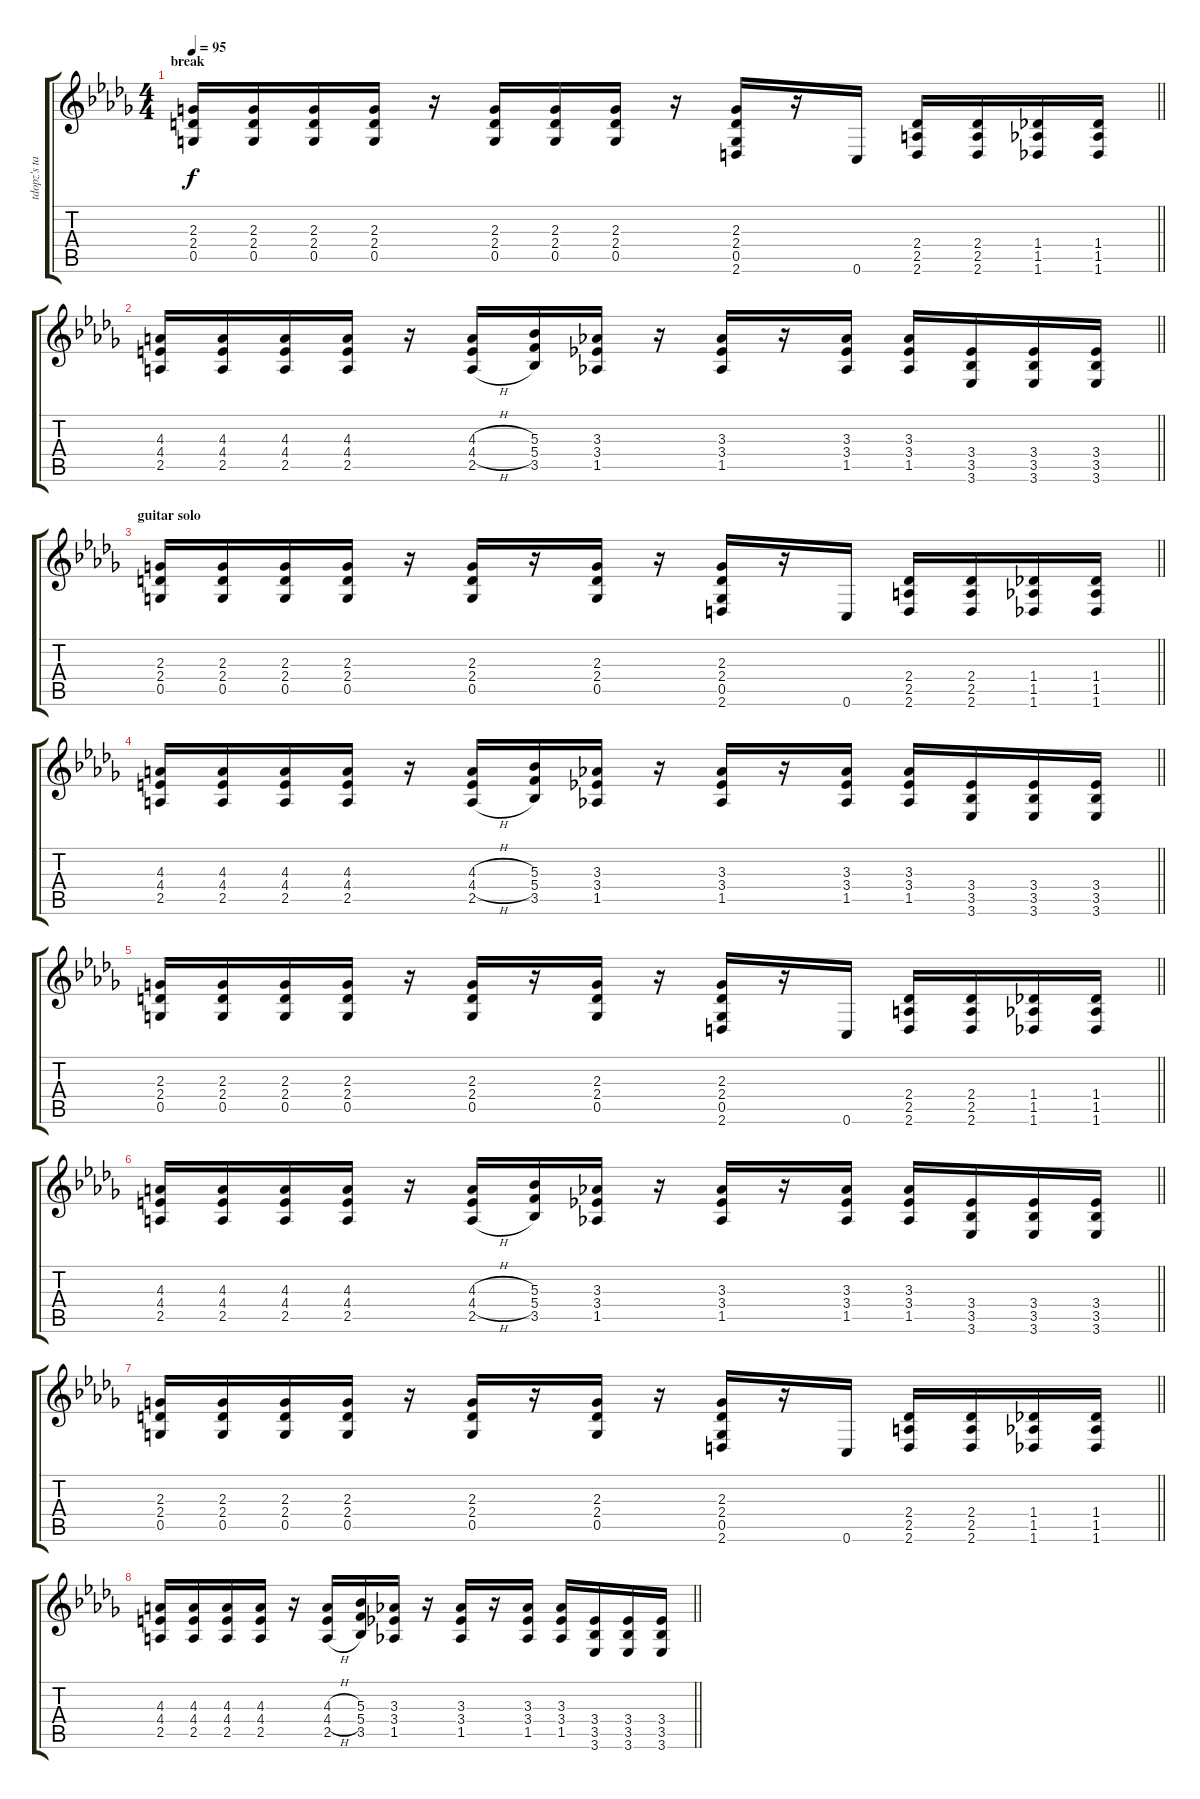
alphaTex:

\track ("tdopz's tab" "tdopz's ta") {instrument distortionguitar}
\staff {score tabs}
\tuning (D4 A3 F3 C3 G2 C2) {hide}
\ts (4 4)
\section ("" "break")
\tempo 95
\clef g2
\barLineRight lightlight
\ks db
(2.3 2.4 0.5).16{dy f volume 7} (2.3 2.4 0.5).16 (2.3 2.4 0.5).16 (2.3 2.4 0.5).16 r.16 (2.3 2.4 0.5).16 (2.3 2.4 0.5).16 (2.3 2.4 0.5).16 r.16 (2.3 2.4 0.5 2.6).16 r.16 0.6.16 (2.4 2.5 2.6).16 (2.4 2.5 2.6).16 (1.4 1.5 1.6).16 (1.4 1.5 1.6).16 |
\barLineRight lightlight
(4.3 4.4 2.5).16 (4.3 4.4 2.5).16 (4.3 4.4 2.5).16 (4.3 4.4 2.5).16 r.16 (4.3{h} 4.4{h} 2.5{h}).16 (5.3 5.4 3.5).16 (3.3 3.4 1.5).16 r.16 (3.3 3.4 1.5).16 r.16 (3.3 3.4 1.5).16 (3.3 3.4 1.5).16 (3.4 3.5 3.6).16 (3.4 3.5 3.6).16 (3.4 3.5 3.6).16 |
\section ("" "guitar solo")
\barLineRight lightlight
(2.3 2.4 0.5).16{volume 10} (2.3 2.4 0.5).16 (2.3 2.4 0.5).16 (2.3 2.4 0.5).16 r.16 (2.3 2.4 0.5).16 r.16 (2.3 2.4 0.5).16 r.16 (2.3 2.4 0.5 2.6).16 r.16 0.6.16 (2.4 2.5 2.6).16 (2.4 2.5 2.6).16 (1.4 1.5 1.6).16 (1.4 1.5 1.6).16 |
\barLineRight lightlight
(4.3 4.4 2.5).16 (4.3 4.4 2.5).16 (4.3 4.4 2.5).16 (4.3 4.4 2.5).16 r.16 (4.3{h} 4.4{h} 2.5{h}).16 (5.3 5.4 3.5).16 (3.3 3.4 1.5).16 r.16 (3.3 3.4 1.5).16 r.16 (3.3 3.4 1.5).16 (3.3 3.4 1.5).16 (3.4 3.5 3.6).16 (3.4 3.5 3.6).16 (3.4 3.5 3.6).16 |
\barLineRight lightlight
(2.3 2.4 0.5).16 (2.3 2.4 0.5).16 (2.3 2.4 0.5).16 (2.3 2.4 0.5).16 r.16 (2.3 2.4 0.5).16 r.16 (2.3 2.4 0.5).16 r.16 (2.3 2.4 0.5 2.6).16 r.16 0.6.16 (2.4 2.5 2.6).16 (2.4 2.5 2.6).16 (1.4 1.5 1.6).16 (1.4 1.5 1.6).16 |
\barLineRight lightlight
(4.3 4.4 2.5).16 (4.3 4.4 2.5).16 (4.3 4.4 2.5).16 (4.3 4.4 2.5).16 r.16 (4.3{h} 4.4{h} 2.5{h}).16 (5.3 5.4 3.5).16 (3.3 3.4 1.5).16 r.16 (3.3 3.4 1.5).16 r.16 (3.3 3.4 1.5).16 (3.3 3.4 1.5).16 (3.4 3.5 3.6).16 (3.4 3.5 3.6).16 (3.4 3.5 3.6).16 |
\barLineRight lightlight
(2.3 2.4 0.5).16 (2.3 2.4 0.5).16 (2.3 2.4 0.5).16 (2.3 2.4 0.5).16 r.16 (2.3 2.4 0.5).16 r.16 (2.3 2.4 0.5).16 r.16 (2.3 2.4 0.5 2.6).16 r.16 0.6.16 (2.4 2.5 2.6).16 (2.4 2.5 2.6).16 (1.4 1.5 1.6).16 (1.4 1.5 1.6).16 |
\barLineRight lightlight
(4.3 4.4 2.5).16 (4.3 4.4 2.5).16 (4.3 4.4 2.5).16 (4.3 4.4 2.5).16 r.16 (4.3{h} 4.4{h} 2.5{h}).16 (5.3 5.4 3.5).16 (3.3 3.4 1.5).16 r.16 (3.3 3.4 1.5).16 r.16 (3.3 3.4 1.5).16 (3.3 3.4 1.5).16 (3.4 3.5 3.6).16 (3.4 3.5 3.6).16 (3.4 3.5 3.6).16
